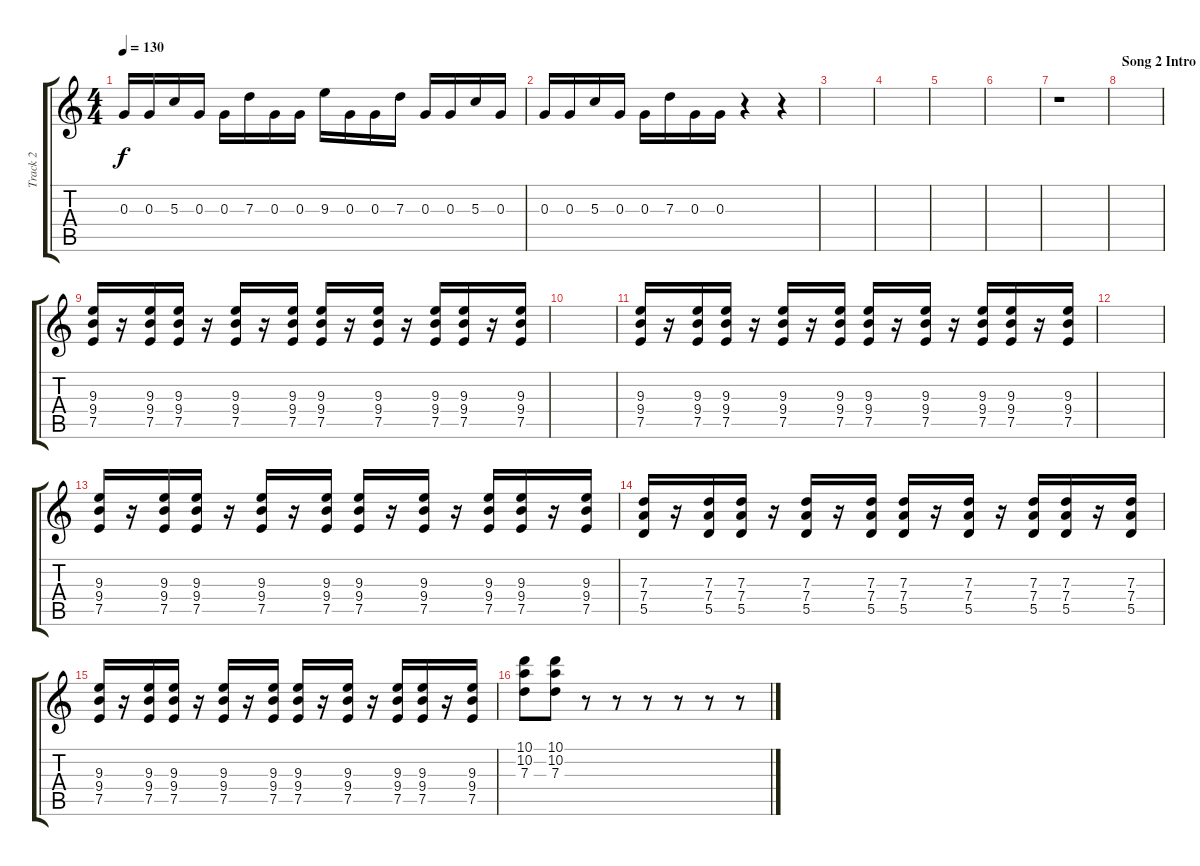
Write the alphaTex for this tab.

\track ("Track 2" "Track 2") {instrument overdrivenguitar}
\staff {score tabs}
\tuning (E4 B3 G3 D3 A2 E2) {hide}
\ts (4 4)
\tempo 130
\clef g2
\ks c
0.3.16{dy f} 0.3.16 5.3.16 0.3.16 0.3.16 7.3.16 0.3.16 0.3.16 9.3.16 0.3.16 0.3.16 7.3.16 0.3.16 0.3.16 5.3.16 0.3.16 |
0.3.16 0.3.16 5.3.16 0.3.16 0.3.16 7.3.16 0.3.16 0.3.16 r.4 r.4 |
|
|
|
|
r.1 |
\section ("" "Song 2 Intro")
|
(9.3 9.4 7.5).16 r.16 (9.3 9.4 7.5).16 (9.3 9.4 7.5).16 r.16 (9.3 9.4 7.5).16 r.16 (9.3 9.4 7.5).16 (9.3 9.4 7.5).16 r.16 (9.3 9.4 7.5).16 r.16 (9.3 9.4 7.5).16 (9.3 9.4 7.5).16 r.16 (9.3 9.4 7.5).16 |
|
(9.3 9.4 7.5).16 r.16 (9.3 9.4 7.5).16 (9.3 9.4 7.5).16 r.16 (9.3 9.4 7.5).16 r.16 (9.3 9.4 7.5).16 (9.3 9.4 7.5).16 r.16 (9.3 9.4 7.5).16 r.16 (9.3 9.4 7.5).16 (9.3 9.4 7.5).16 r.16 (9.3 9.4 7.5).16 |
|
(9.3 9.4 7.5).16 r.16 (9.3 9.4 7.5).16 (9.3 9.4 7.5).16 r.16 (9.3 9.4 7.5).16 r.16 (9.3 9.4 7.5).16 (9.3 9.4 7.5).16 r.16 (9.3 9.4 7.5).16 r.16 (9.3 9.4 7.5).16 (9.3 9.4 7.5).16 r.16 (9.3 9.4 7.5).16 |
(7.3 7.4 5.5).16 r.16 (7.3 7.4 5.5).16 (7.3 7.4 5.5).16 r.16 (7.3 7.4 5.5).16 r.16 (7.3 7.4 5.5).16 (7.3 7.4 5.5).16 r.16 (7.3 7.4 5.5).16 r.16 (7.3 7.4 5.5).16 (7.3 7.4 5.5).16 r.16 (7.3 7.4 5.5).16 |
(9.3 9.4 7.5).16 r.16 (9.3 9.4 7.5).16 (9.3 9.4 7.5).16 r.16 (9.3 9.4 7.5).16 r.16 (9.3 9.4 7.5).16 (9.3 9.4 7.5).16 r.16 (9.3 9.4 7.5).16 r.16 (9.3 9.4 7.5).16 (9.3 9.4 7.5).16 r.16 (9.3 9.4 7.5).16 |
(10.1 10.2 7.3).8 (10.1 10.2 7.3).8 r.8 r.8 r.8 r.8 r.8 r.8
